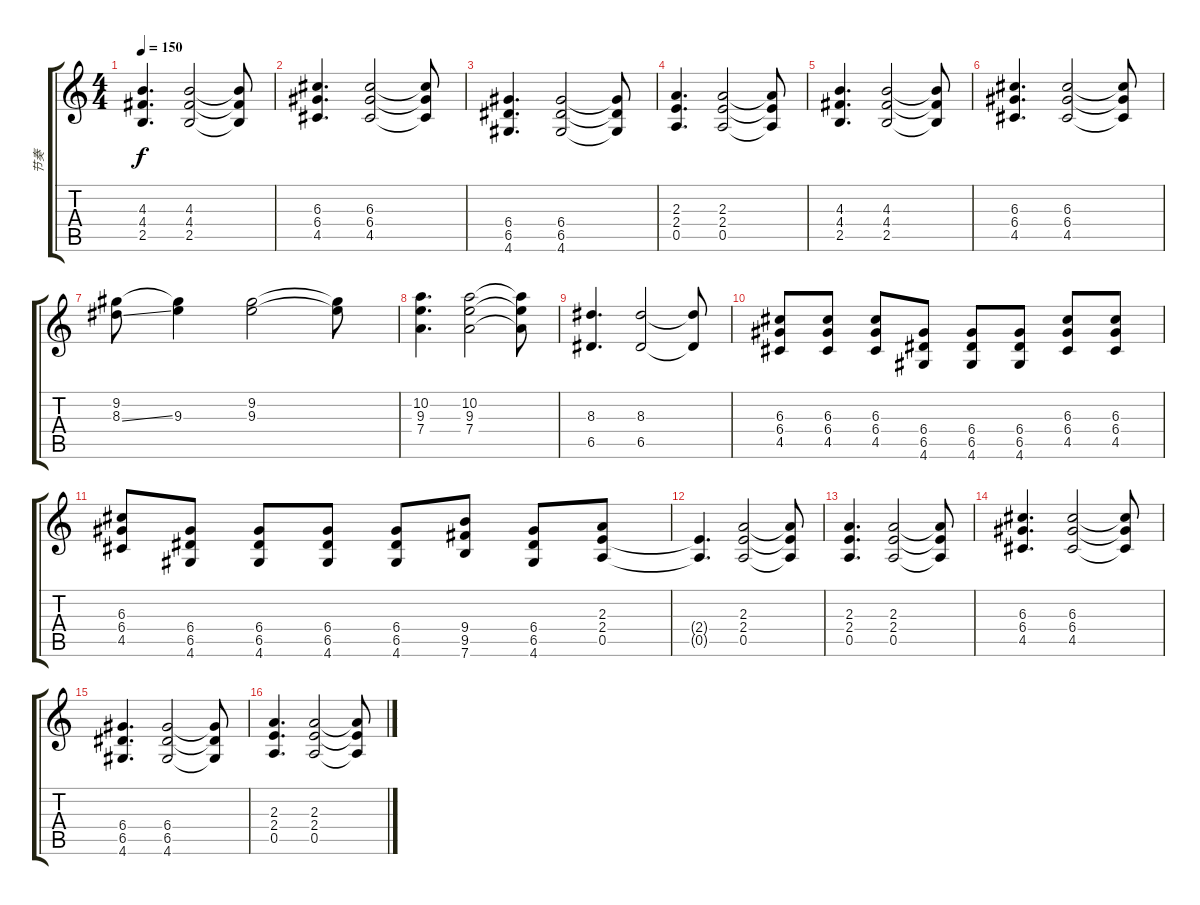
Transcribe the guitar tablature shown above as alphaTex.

\track ("节奏" "节奏") {instrument overdrivenguitar}
\staff {score tabs}
\tuning (E4 B3 G3 D3 A2 E2) {hide}
\ts (4 4)
\tempo 150
\clef g2
\ks c
(4.3 4.4 2.5).4{d dy f} (4.3 4.4 2.5).2 (4.3{t} 4.4{t} 2.5{t}).8 |
(6.3 6.4 4.5).4{d} (6.3 6.4 4.5).2 (6.3{t} 6.4{t} 4.5{t}).8 |
(6.4 6.5 4.6).4{d} (6.4 6.5 4.6).2 (6.4{t} 6.5{t} 4.6{t}).8 |
(2.3 2.4 0.5).4{d} (2.3 2.4 0.5).2 (2.3{t} 2.4{t} 0.5{t}).8 |
(4.3 4.4 2.5).4{d} (4.3 4.4 2.5).2 (4.3{t} 4.4{t} 2.5{t}).8 |
(6.3 6.4 4.5).4{d} (6.3 6.4 4.5).2 (6.3{t} 6.4{t} 4.5{t}).8 |
(9.2 8.3{ss}).8 (9.2{t} 9.3).4 (9.2 9.3).2 (9.2{t} 9.3{t}).8 |
(10.2 9.3 7.4).4{d} (10.2 9.3 7.4).2 (10.2{t} 9.3{t} 7.4{t}).8 |
(8.3 6.5).4{d} (8.3 6.5).2 (8.3{t} 6.5{t}).8 |
(6.3 6.4 4.5).8 (6.3 6.4 4.5).8 (6.3 6.4 4.5).8 (6.4 6.5 4.6).8 (6.4 6.5 4.6).8 (6.4 6.5 4.6).8 (6.3 6.4 4.5).8 (6.3 6.4 4.5).8 |
(6.3 6.4 4.5).8 (6.4 6.5 4.6).8 (6.4 6.5 4.6).8 (6.4 6.5 4.6).8 (6.4 6.5 4.6).8 (9.4 9.5 7.6).8 (6.4 6.5 4.6).8 (2.3 2.4 0.5).8 |
(2.4{t} 0.5{t}).4{d} (2.3 2.4 0.5).2 (2.3{t} 2.4{t} 0.5{t}).8 |
(2.3 2.4 0.5).4{d} (2.3 2.4 0.5).2 (2.3{t} 2.4{t} 0.5{t}).8 |
(6.3 6.4 4.5).4{d} (6.3 6.4 4.5).2 (6.3{t} 6.4{t} 4.5{t}).8 |
(6.4 6.5 4.6).4{d} (6.4 6.5 4.6).2 (6.4{t} 6.5{t} 4.6{t}).8 |
(2.3 2.4 0.5).4{d} (2.3 2.4 0.5).2 (2.3{t} 2.4{t} 0.5{t}).8
